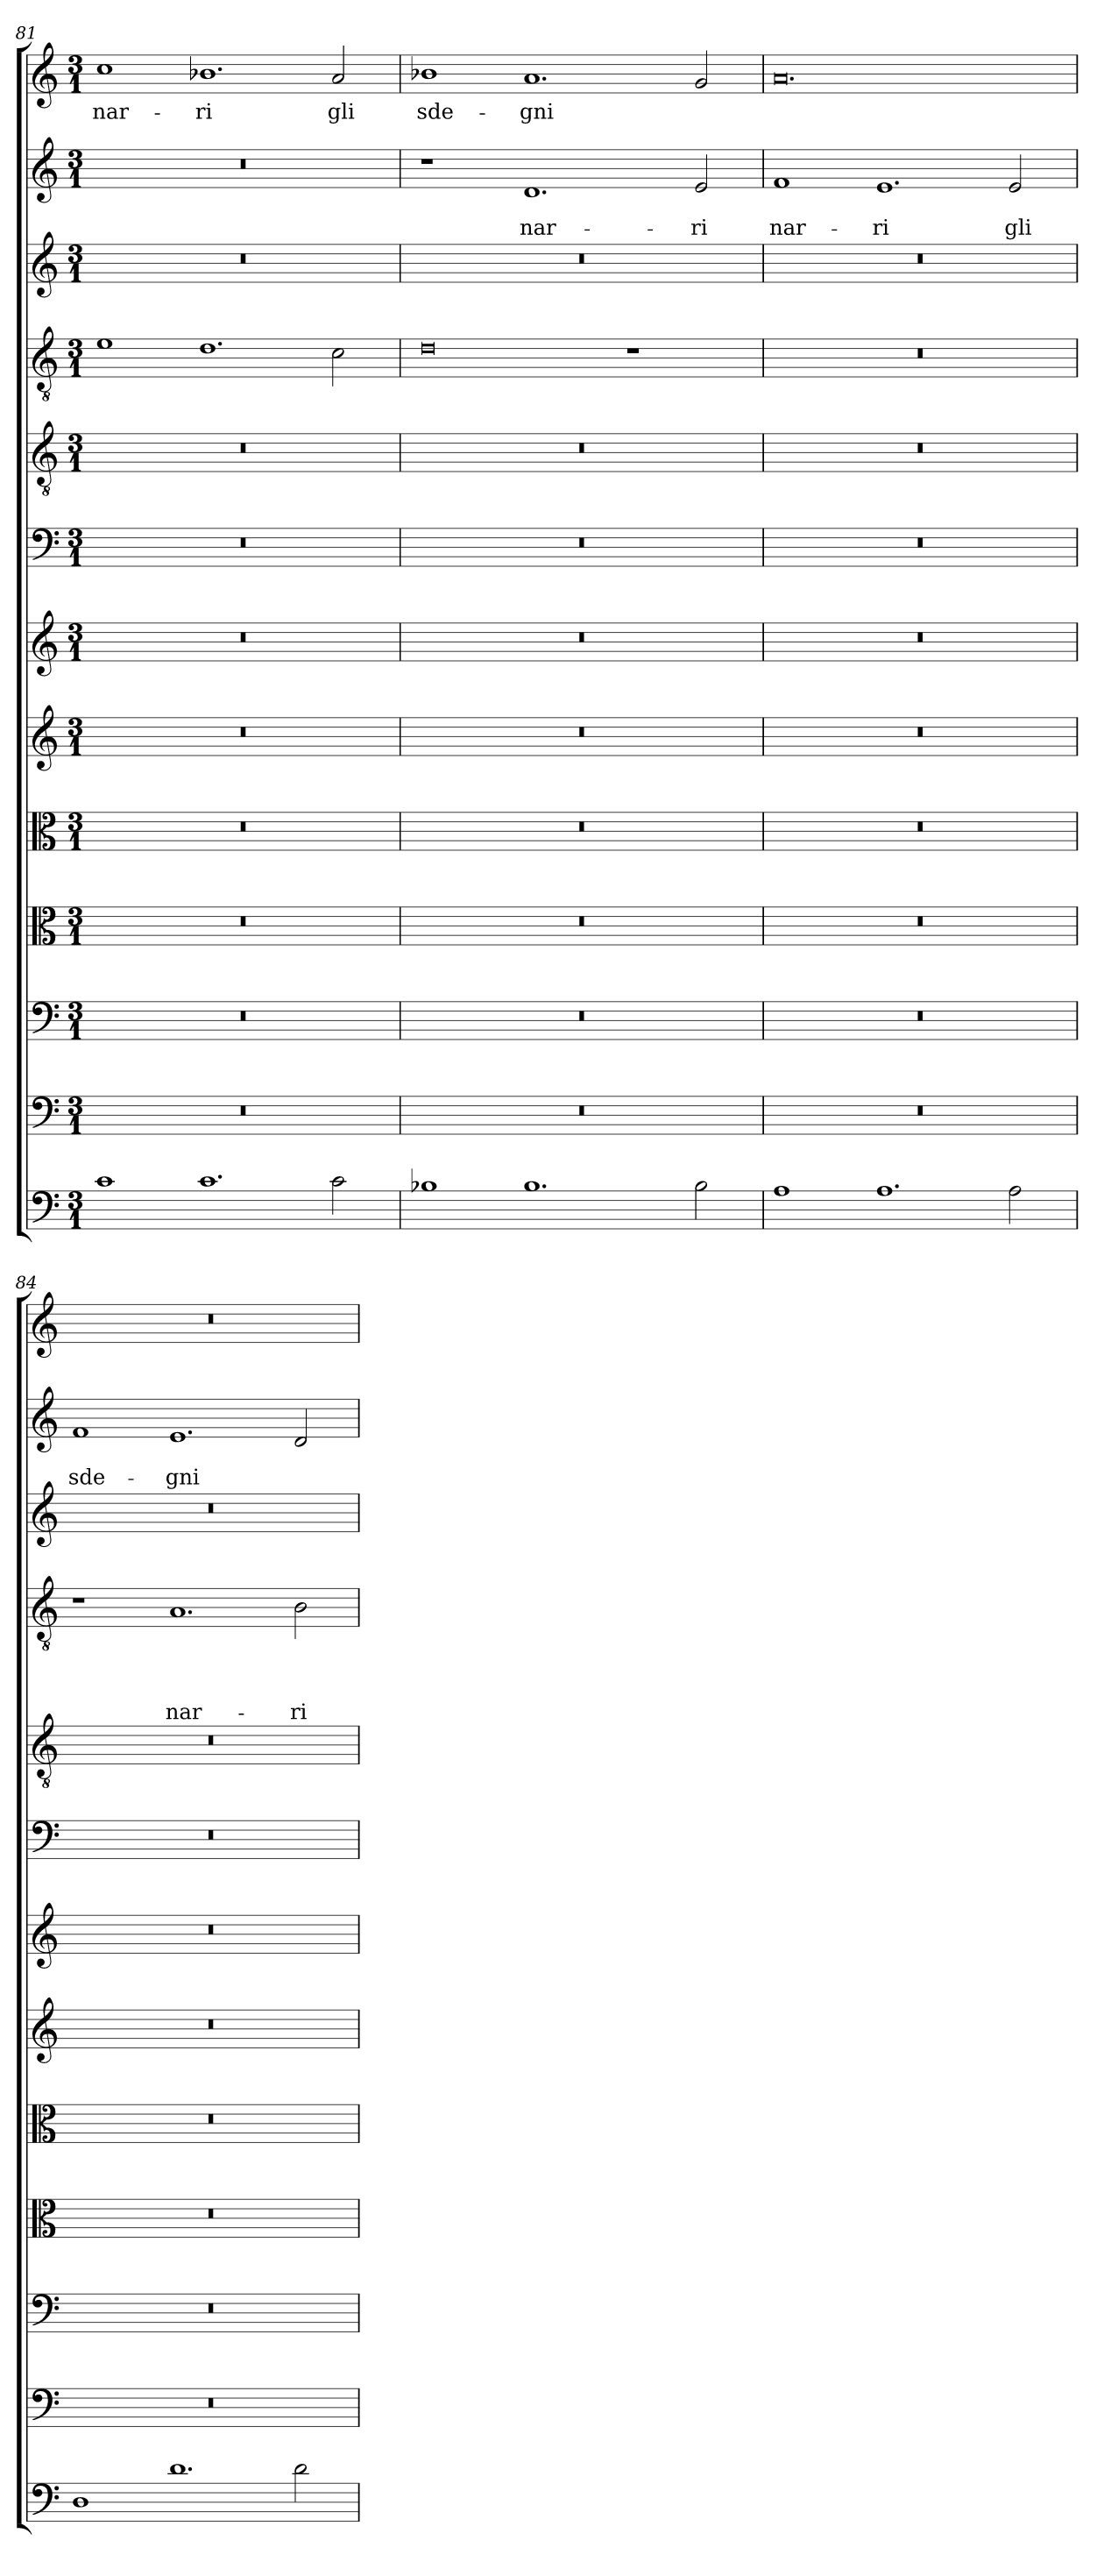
**kern	**kern	**kern	**kern	**kern	**kern	**kern	**kern	**kern	**kern	**text	**text	**text	**text	**kern	**kern	**text	**text	**kern	**text
*part13	*part12	*part11	*part10	*part9	*part8	*part7	*part6	*part5	*part4	*part4	*part4	*part4	*part4	*part3	*part2	*part2	*part2	*part1	*part1
*staff13	*staff12	*staff11	*staff10	*staff9	*staff8	*staff7	*staff6	*staff5	*staff4	*staff4	*staff4	*staff4	*staff4	*staff3	*staff2	*staff2	*staff2	*staff1	*staff1
*clefF4	*clefF4	*clefF4	*clefC3	*clefC3	*clefG2	*clefG2	*clefF4	*clefGv2	*clefGv2	*	*	*	*	*clefG2	*clefG2	*	*	*clefG2	*
*k[]	*k[]	*k[]	*k[]	*k[]	*k[]	*k[]	*k[]	*k[]	*k[]	*	*	*	*	*k[]	*k[]	*	*	*k[]	*
*C:	*C:	*C:	*C:	*C:	*C:	*C:	*C:	*C:	*C:	*	*	*	*	*C:	*C:	*	*	*C:	*
*M3/1	*M3/1	*M3/1	*M3/1	*M3/1	*M3/1	*M3/1	*M3/1	*M3/1	*M3/1	*	*	*	*	*M3/1	*M3/1	*	*	*M3/1	*
=81	=81	=81	=81	=81	=81	=81	=81	=81	=81	=81	=81	=81	=81	=81	=81	=81	=81	=81	=81
!	!	!	!	!	!	!	!	!	!	!	!	!	!	!	!	!	!	!	!LO:LY:b
1c	0.r	0.r	0.r	0.r	0.r	0.r	0.r	0.r	1e	.	.	.	.	0.r	0.r	.	.	1cc	nar-
!	!	!	!	!	!	!	!	!	!	!	!	!	!	!	!	!	!	!	!LO:LY:b
1.c	.	.	.	.	.	.	.	.	1.d	.	.	.	.	.	.	.	.	1.b-X	-ri
!	!	!	!	!	!	!	!	!	!	!	!	!	!	!	!	!	!	!	!LO:LY:b
2c\	.	.	.	.	.	.	.	.	2c\	.	.	.	.	.	.	.	.	2a/	gli
=82	=82	=82	=82	=82	=82	=82	=82	=82	=82	=82	=82	=82	=82	=82	=82	=82	=82	=82	=82
!	!	!	!	!	!	!	!	!	!	!	!	!	!	!	!	!	!	!	!LO:LY:b
1B-X	0.r	0.r	0.r	0.r	0.r	0.r	0.r	0.r	0d	.	.	.	.	0.r	1r	.	.	1b-X	sde-
!	!	!	!	!	!	!	!	!	!	!	!	!	!	!	!	!	!LO:LY:b	!	!LO:LY:b
1.B-	.	.	.	.	.	.	.	.	.	.	.	.	.	.	1.d	.	nar-	1.a	-gni
.	.	.	.	.	.	.	.	.	1r	.	.	.	.	.	.	.	.	.	.
!	!	!	!	!	!	!	!	!	!	!	!	!	!	!	!	!	!LO:LY:b	!	!
2B-\	.	.	.	.	.	.	.	.	.	.	.	.	.	.	2e/	.	-ri	2g/	.
=83	=83	=83	=83	=83	=83	=83	=83	=83	=83	=83	=83	=83	=83	=83	=83	=83	=83	=83	=83
!	!	!	!	!	!	!	!	!	!	!	!	!	!	!	!	!	!LO:LY:b	!	!
1A	0.r	0.r	0.r	0.r	0.r	0.r	0.r	0.r	0.r	.	.	.	.	0.r	1f	.	nar-	0.a	.
!	!	!	!	!	!	!	!	!	!	!	!	!	!	!	!	!	!LO:LY:b	!	!
1.A	.	.	.	.	.	.	.	.	.	.	.	.	.	.	1.e	.	-ri	.	.
!	!	!	!	!	!	!	!	!	!	!	!	!	!	!	!	!	!LO:LY:b	!	!
2A\	.	.	.	.	.	.	.	.	.	.	.	.	.	.	2e/	.	gli	.	.
=84	=84	=84	=84	=84	=84	=84	=84	=84	=84	=84	=84	=84	=84	=84	=84	=84	=84	=84	=84
!	!	!	!	!	!	!	!	!	!	!	!	!	!	!	!	!	!LO:LY:b	!	!
1D	0.r	0.r	0.r	0.r	0.r	0.r	0.r	0.r	1r	.	.	.	.	0.r	1f	.	sde-	0.r	.
!	!	!	!	!	!	!	!	!	!	!	!	!	!LO:LY:b	!	!	!	!LO:LY:b	!	!
1.d	.	.	.	.	.	.	.	.	1.A	.	.	.	nar-	.	1.e	.	-gni	.	.
!	!	!	!	!	!	!	!	!	!	!	!	!	!LO:LY:b	!	!	!	!	!	!
2d\	.	.	.	.	.	.	.	.	2B\	.	.	.	-ri	.	2d/	.	.	.	.
=	=	=	=	=	=	=	=	=	=	=	=	=	=	=	=	=	=	=	=
*-	*-	*-	*-	*-	*-	*-	*-	*-	*-	*-	*-	*-	*-	*-	*-	*-	*-	*-	*-
